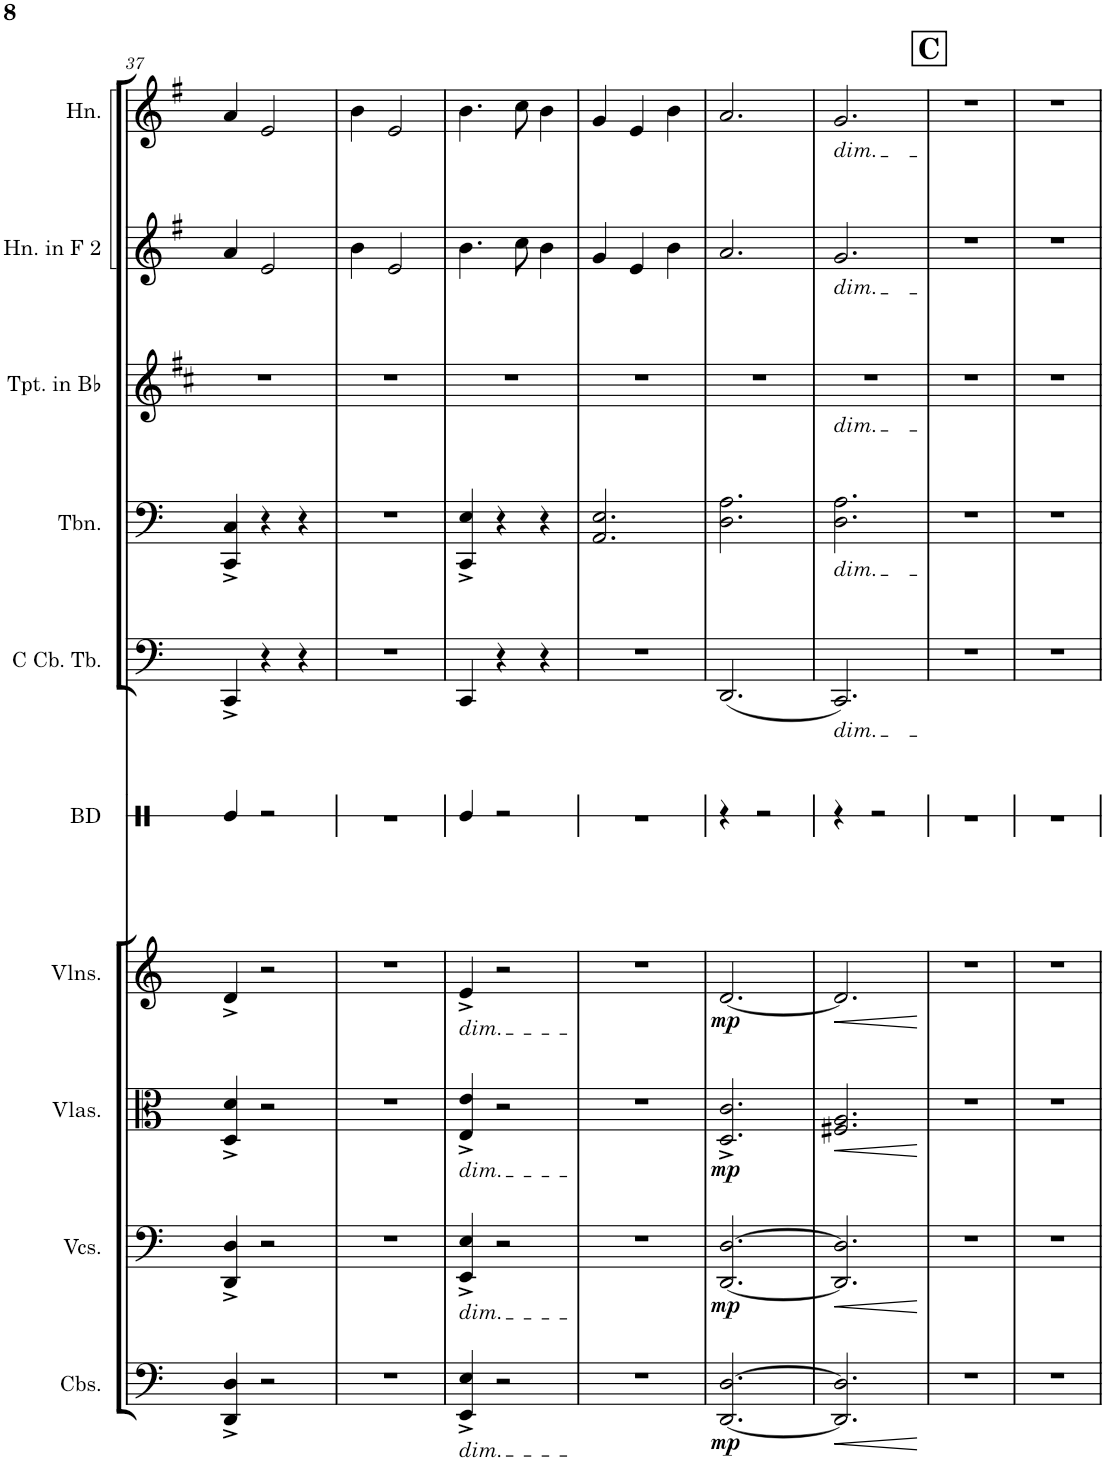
**kern	**dynam	**kern	**dynam	**kern	**dynam	**kern	**dynam	**kern	**kern	**kern	**kern	**kern	**kern
*part10	*part10	*part9	*part9	*part8	*part8	*part7	*part7	*part6	*part5	*part4	*part3	*part2	*part1
*staff10	*staff10	*staff9	*staff9	*staff8	*staff8	*staff7	*staff7	*staff6	*staff5	*staff4	*staff3	*staff2	*staff1
*I"Contrabasses	*	*I"Violoncellos	*	*I"Violas	*	*I"Violins	*	*I"Bass Drum	*I"C Contrabass Tuba	*I"Trombone	*I"Trumpet in Bb	*I"Horn in F 2	*I"Horn
*I'Cbs.	*	*I'Vcs.	*	*I'Vlas.	*	*I'Vlns.	*	*I'BD	*I'C Cb. Tb.	*I'Tbn.	*I'Tpt. in Bb	*I'Hn. in F 2	*I'Hn.
!!LO:PB:g=z
*clefF4	*	*clefF4	*	*clefC3	*	*clefG2	*	*clefX	*clefF4	*clefF4	*clefG2	*clefG2	*clefG2
*Trd7c12	*	*	*	*	*	*	*	*	*	*	*Trd1c2	*Trd4c7	*Trd4c7
*k[]	*	*k[]	*	*k[]	*	*k[]	*	*k[]	*k[]	*k[]	*k[f#c#]	*k[f#]	*k[f#]
*M3/4	*	*M3/4	*	*M3/4	*	*M3/4	*	*M3/4	*M3/4	*M3/4	*M3/4	*M3/4	*M3/4
=37	=37	=37	=37	=37	=37	=37	=37	=37	=37	=37	=37	=37	=37
4DD/^ 4D/^	.	4DD/^ 4D/^	.	4D/^ 4d/^	.	4d^/	.	4Re/	4CC^/	4CC/^ 4C/^	2.r	4a/	4a/
2r	.	2r	.	2r	.	2r	.	2r	4r	4r	.	2e/	2e/
.	.	.	.	.	.	.	.	.	4r	4r	.	.	.
=38	=38	=38	=38	=38	=38	=38	=38	=38	=38	=38	=38	=38	=38
2.r	.	2.r	.	2.r	.	2.r	.	2.r	2.r	2.r	2.r	4b\	4b\
.	.	.	.	.	.	.	.	.	.	.	.	2e/	2e/
=39	=39	=39	=39	=39	=39	=39	=39	=39	=39	=39	=39	=39	=39
!	!	!	!	!	!	!LO:TX:b:i:t=dim.	!	!	!	!	!	!	!
!	!	!	!	!LO:TX:b:i:t=dim.	!	!	!	!	!	!	!	!	!
!	!	!LO:TX:b:i:t=dim.	!	!	!	!	!	!	!	!	!	!	!
!LO:TX:b:i:t=dim.	!	!	!	!	!	!	!	!	!	!	!	!	!
4EE/^ 4E/^	.	4EE/^ 4E/^	.	4E/^ 4e/^	.	4e^/	.	4Re/	4CC/	4CC/^ 4E/^	2.r	4.b\	4.b\
2r	.	2r	.	2r	.	2r	.	2r	4r	4r	.	.	.
.	.	.	.	.	.	.	.	.	.	.	.	8cc\	8cc\
.	.	.	.	.	.	.	.	.	4r	4r	.	4b\	4b\
=40	=40	=40	=40	=40	=40	=40	=40	=40	=40	=40	=40	=40	=40
2.r	.	2.r	.	2.r	.	2.r	.	2.r	2.r	2.AA/ 2.E/	2.r	4g/	4g/
.	.	.	.	.	.	.	.	.	.	.	.	4e/	4e/
.	.	.	.	.	.	.	.	.	.	.	.	4b\	4b\
=41	=41	=41	=41	=41	=41	=41	=41	=41	=41	=41	=41	=41	=41
!	!LO:DY:b	!	!LO:DY:b	!	!LO:DY:b	!	!LO:DY:b	!	!	!	!	!	!
[2.DD/ [2.D/	mp	[2.DD/ [2.D/	mp	2.D/^ 2.c/^	mp	[2.d/	mp	4r	(2.DD/	2.D\ 2.A\	2.r	2.a/	2.a/
.	.	.	.	.	.	.	.	2r	.	.	.	.	.
=42	=42	=42	=42	=42	=42	=42	=42	=42	=42	=42	=42	=42	=42
!	!	!	!	!	!	!	!	!	!	!	!	!	!LO:TX:b:i:t=dim.
!	!	!	!	!	!	!	!	!	!	!	!	!LO:TX:b:i:t=dim.	!
!	!	!	!	!	!	!	!	!	!	!	!LO:TX:b:i:t=dim.	!	!
!	!	!	!	!	!	!	!	!	!	!LO:TX:b:i:t=dim.	!	!	!
!	!	!	!	!	!	!	!	!	!LO:TX:b:i:t=dim.	!	!	!	!
!	!LO:HP:b	!	!LO:HP:b	!	!LO:HP:b	!	!LO:HP:b	!	!	!	!	!	!
2.DD/] 2.D/]	<	2.DD/] 2.D/]	<	2.F#X/ 2.A/	<	2.d/]	<	4r	2.CC/)	2.D\ 2.A\	2.r	2.g/	2.g/
.	.	.	.	.	.	.	.	2r	.	.	.	.	.
.	[	.	[	.	[	.	[	.	.	.	.	.	.
!!LO:REH:place=s1:a:B:cj:fs=14:t=C
=43	=43	=43	=43	=43	=43	=43	=43	=43	=43	=43	=43	=43	=43
2.r	.	2.r	.	2.r	.	2.r	.	2.r	2.r	2.r	2.r	2.r	2.r
=44	=44	=44	=44	=44	=44	=44	=44	=44	=44	=44	=44	=44	=44
2.r	.	2.r	.	2.r	.	2.r	.	2.r	2.r	2.r	2.r	2.r	2.r
=	=	=	=	=	=	=	=	=	=	=	=	=	=
*-	*-	*-	*-	*-	*-	*-	*-	*-	*-	*-	*-	*-	*-
